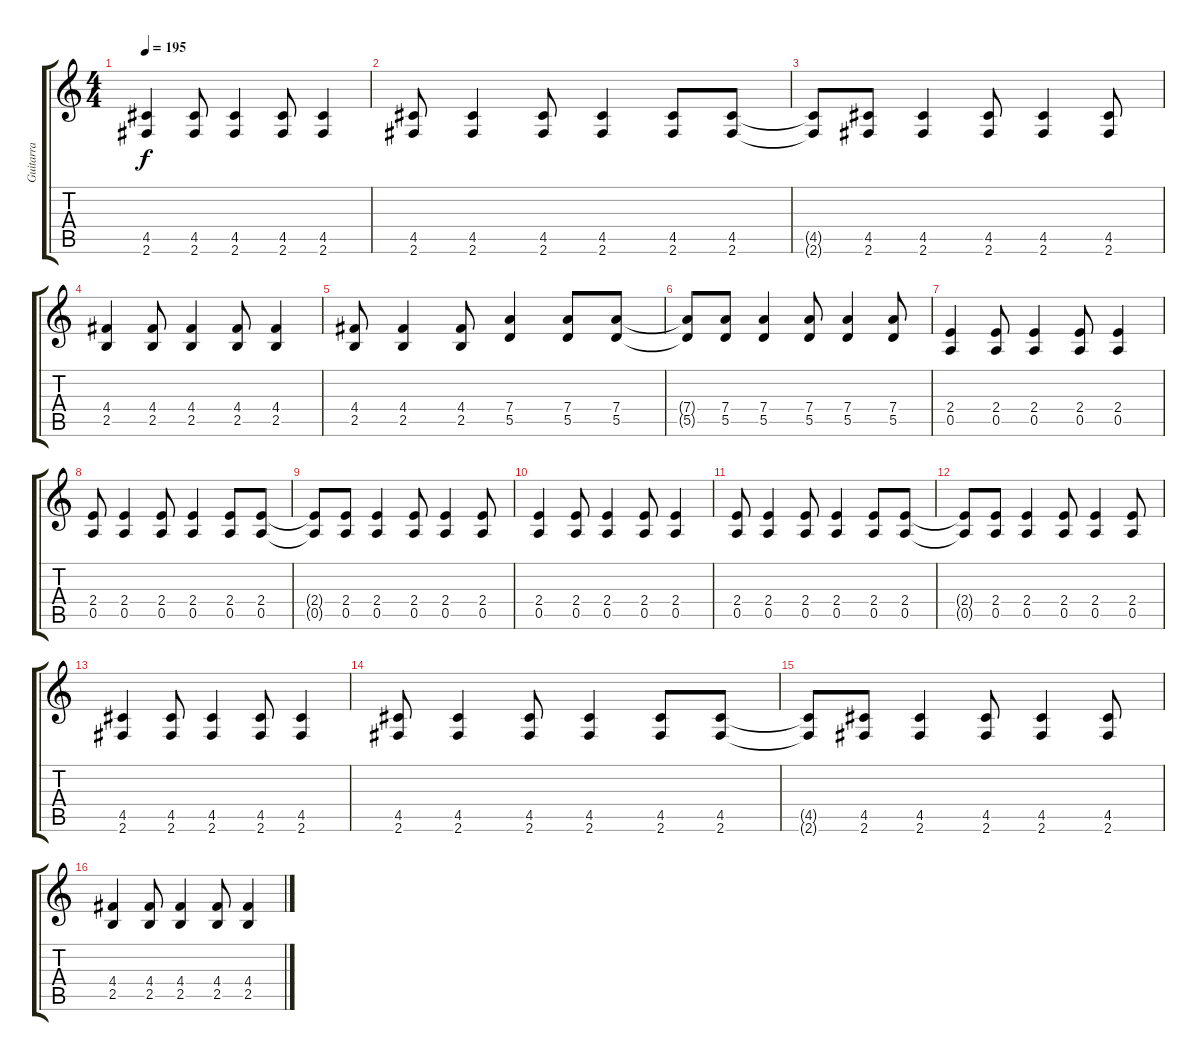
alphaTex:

\track ("Guitarra" "Guitarra") {instrument distortionguitar}
\staff {score tabs}
\tuning (E4 B3 G3 D3 A2 E2) {hide}
\ts (4 4)
\tempo 195
\clef g2
\ks c
(4.5 2.6).4{dy f} (4.5 2.6).8 (4.5 2.6).4 (4.5 2.6).8 (4.5 2.6).4 |
(4.5 2.6).8 (4.5 2.6).4 (4.5 2.6).8 (4.5 2.6).4 (4.5 2.6).8 (4.5 2.6).8 |
(4.5{t} 2.6{t}).8 (4.5 2.6).8 (4.5 2.6).4 (4.5 2.6).8 (4.5 2.6).4 (4.5 2.6).8 |
(4.4 2.5).4 (4.4 2.5).8 (4.4 2.5).4 (4.4 2.5).8 (4.4 2.5).4 |
(4.4 2.5).8 (4.4 2.5).4 (4.4 2.5).8 (7.4 5.5).4 (7.4 5.5).8 (7.4 5.5).8 |
(7.4{t} 5.5{t}).8 (7.4 5.5).8 (7.4 5.5).4 (7.4 5.5).8 (7.4 5.5).4 (7.4 5.5).8 |
(2.4 0.5).4 (2.4 0.5).8 (2.4 0.5).4 (2.4 0.5).8 (2.4 0.5).4 |
(2.4 0.5).8 (2.4 0.5).4 (2.4 0.5).8 (2.4 0.5).4 (2.4 0.5).8 (2.4 0.5).8 |
(2.4{t} 0.5{t}).8 (2.4 0.5).8 (2.4 0.5).4 (2.4 0.5).8 (2.4 0.5).4 (2.4 0.5).8 |
(2.4 0.5).4 (2.4 0.5).8 (2.4 0.5).4 (2.4 0.5).8 (2.4 0.5).4 |
(2.4 0.5).8 (2.4 0.5).4 (2.4 0.5).8 (2.4 0.5).4 (2.4 0.5).8 (2.4 0.5).8 |
(2.4{t} 0.5{t}).8 (2.4 0.5).8 (2.4 0.5).4 (2.4 0.5).8 (2.4 0.5).4 (2.4 0.5).8 |
(4.5 2.6).4 (4.5 2.6).8 (4.5 2.6).4 (4.5 2.6).8 (4.5 2.6).4 |
(4.5 2.6).8 (4.5 2.6).4 (4.5 2.6).8 (4.5 2.6).4 (4.5 2.6).8 (4.5 2.6).8 |
(4.5{t} 2.6{t}).8 (4.5 2.6).8 (4.5 2.6).4 (4.5 2.6).8 (4.5 2.6).4 (4.5 2.6).8 |
(4.4 2.5).4 (4.4 2.5).8 (4.4 2.5).4 (4.4 2.5).8 (4.4 2.5).4
